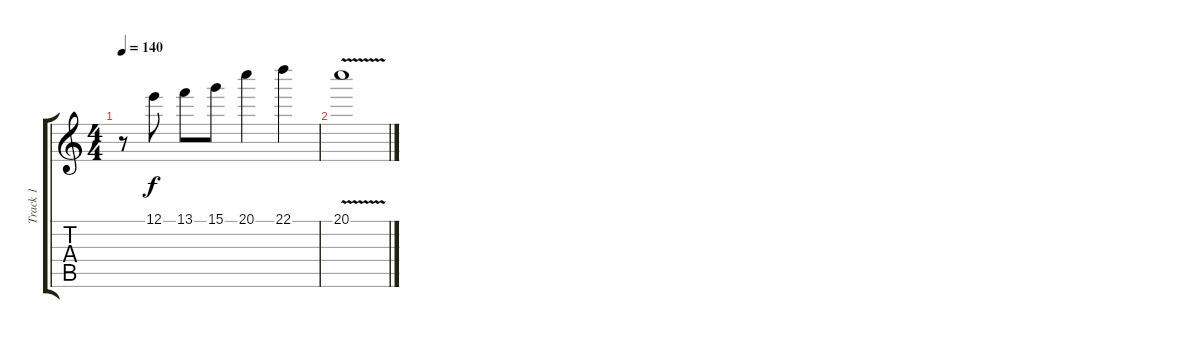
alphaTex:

\track ("Track 1" "Track 1") {instrument distortionguitar}
\staff {score tabs}
\tuning (E4 B3 G3 D3 A2 E2) {hide}
\ts (4 4)
\tempo 140
\clef g2
\ks c
r.8{dy f} 12.1.8 13.1.8 15.1.8 20.1.4 22.1.4 |
20.1{v}.1
